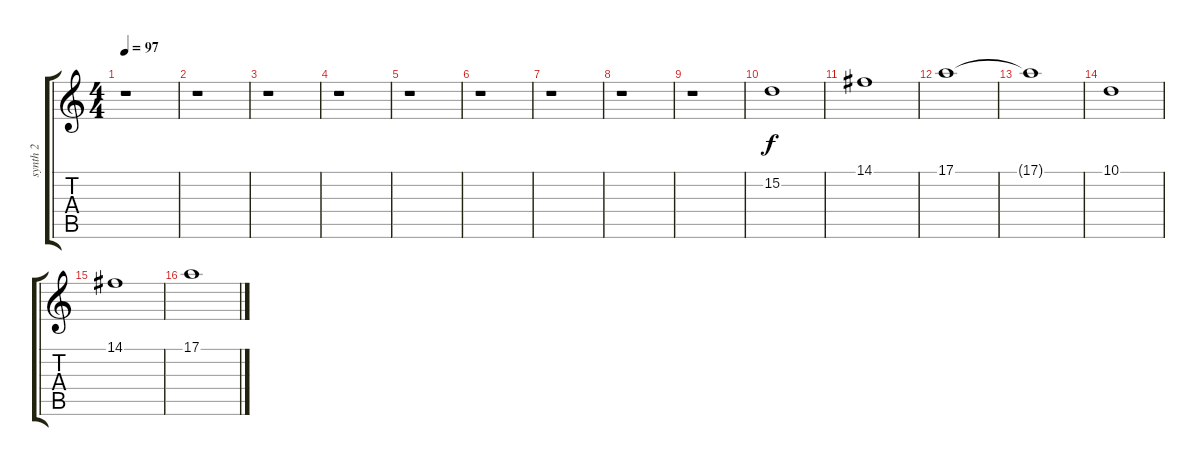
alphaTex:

\track ("synth 2" "synth 2") {instrument synthstrings2}
\staff {score tabs}
\tuning (E4 B3 G3 D3 A2 E2) {hide}
\ts (4 4)
\tempo 97
\clef g2
\ks c
r.1{dy f instrument synthstrings2} |
r.1 |
r.1 |
r.1 |
r.1 |
r.1 |
r.1 |
r.1 |
r.1 |
15.2.1 |
14.1.1 |
17.1.1 |
17.1{t}.1 |
10.1.1 |
14.1.1 |
17.1.1
